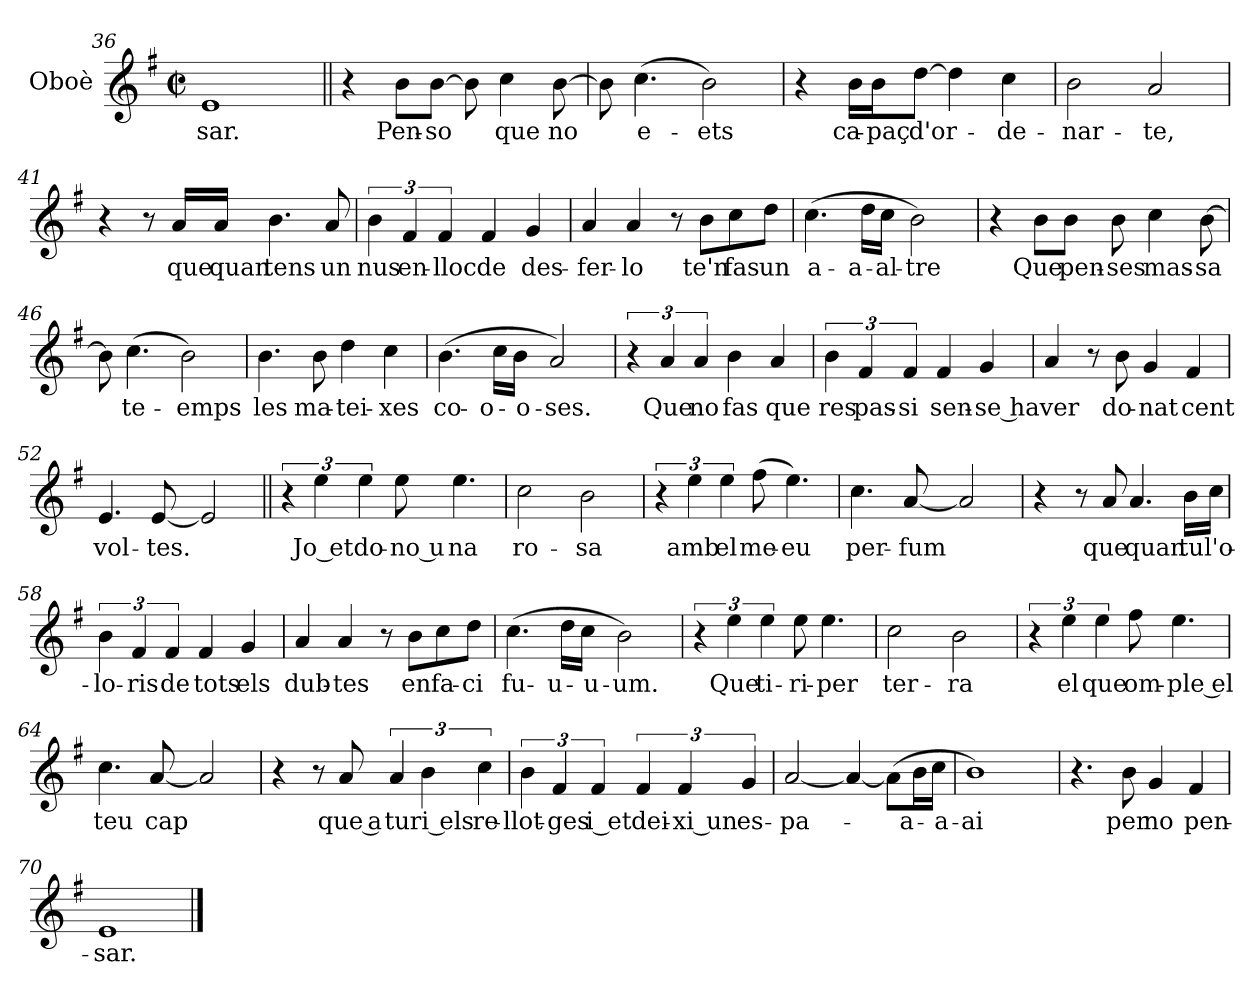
**kern	**text
*part1	*part1
*staff1	*staff1
*I"Oboè	*
*I'Ob.	*
*clefG2	*
*k[f#]	*
*M2/2	*
*met(c|)	*
=36	=36
!	!LO:LY:b
1e	-sar.
!!LO:PB:g=z
=37||	=37||
4r	.
!	!LO:LY:b
8b\L	Pen-
!	!LO:LY:b
[8b\J	-so
8b\]	.
!	!LO:LY:b
4cc\	que
!	!LO:LY:b
[8b\	no
=38	=38
8b\]	.
!	!LO:LY:b
(>4.cc\	e-
!	!LO:LY:b
2b\)	-ets
=39	=39
4r	.
!	!LO:LY:b
16b\LL	ca-
!	!LO:LY:b
16b\J	-paç
!	!LO:LY:b
[8dd\J	d'or-
4dd\]	.
!	!LO:LY:b
4cc\	-de-
=40	=40
!	!LO:LY:b
2b\	-nar-
!	!LO:LY:b
2a/	-te,
=41	=41
4r	.
8r	.
!	!LO:LY:b
16a/LL	que
!	!LO:LY:b
16a/JJ	quan
!	!LO:LY:b
4.b\	tens
!	!LO:LY:b
8a/	un
!!LO:LB:g=z
=42	=42
!	!LO:LY:b
6b\	nus
!	!LO:LY:b
6f#/	en-
!	!LO:LY:b
6f#/	-lloc
!	!LO:LY:b
4f#/	de
!	!LO:LY:b
4g/	des-
=43	=43
!	!LO:LY:b
4a/	-fer-
!	!LO:LY:b
4a/	-lo
8r	.
!	!LO:LY:b
8b\L	te'n
!	!LO:LY:b
8cc\	fas
!	!LO:LY:b
8dd\J	un
=44	=44
!	!LO:LY:b
(>4.cc\	a-
!	!LO:LY:b
16dd\LL	-a-
!	!LO:LY:b
16cc\JJ	-al-
!	!LO:LY:b
2b\)	-tre
=45	=45
4r	.
!	!LO:LY:b
8b\L	Que
!	!LO:LY:b
8b\J	pen-
!	!LO:LY:b
8b\	-ses
!	!LO:LY:b
4cc\	mas-
!	!LO:LY:b
[8b\	-sa
!!LO:LB:g=z
=46	=46
8b\]	.
!	!LO:LY:b
(>4.cc\	te-
!	!LO:LY:b
2b\)	-emps
=47	=47
!	!LO:LY:b
4.b\	les
!	!LO:LY:b
8b\	ma-
!	!LO:LY:b
4dd\	-tei-
!	!LO:LY:b
4cc\	-xes
=48	=48
!	!LO:LY:b
(>4.b\	co-
!	!LO:LY:b
16cc\LL	-o-
!	!LO:LY:b
16b\JJ	-o-
!	!LO:LY:b
2a/)	-ses.
=49	=49
6r	.
!	!LO:LY:b
6a/	Que
!	!LO:LY:b
6a/	no
!	!LO:LY:b
4b\	fas
!	!LO:LY:b
4a/	que
=50	=50
!	!LO:LY:b
6b\	res
!	!LO:LY:b
6f#/	pas-
!	!LO:LY:b
6f#/	-si
!	!LO:LY:b
4f#/	sen-
!	!LO:LY:b
4g/	se ha
!!LO:LB:g=z
=51	=51
!	!LO:LY:b
4a/	ver
8r	.
!	!LO:LY:b
8b\	do-
!	!LO:LY:b
4g/	-nat
!	!LO:LY:b
4f#/	cent
=52	=52
!	!LO:LY:b
4.e/	vol-
!	!LO:LY:b
[8e/	-tes.
2e/]	.
!!LO:LB:g=z
=53||	=53||
6r	.
!	!LO:LY:b
6ee\	Jo et
!	!LO:LY:b
6ee\	do-
!	!LO:LY:b
8ee\	no u
!	!LO:LY:b
4.ee\	-na
=54	=54
!	!LO:LY:b
2cc\	ro-
!	!LO:LY:b
2b\	-sa
=55	=55
6r	.
!	!LO:LY:b
6ee\	amb
!	!LO:LY:b
6ee\	el
!	!LO:LY:b
(>8ff#\	me-
!	!LO:LY:b
4.ee\)	-eu
=56	=56
!	!LO:LY:b
4.cc\	per-
!	!LO:LY:b
[8a/	-fum
2a/]	.
=57	=57
4r	.
8r	.
!	!LO:LY:b
8a/	que
!	!LO:LY:b
4.a/	quan
!	!LO:LY:b
16b\LL	tu
!	!LO:LY:b
16cc\JJ	l'o-
!!LO:LB:g=z
=58	=58
!	!LO:LY:b
6b\	-lo-
!	!LO:LY:b
6f#/	-ris
!	!LO:LY:b
6f#/	de
!	!LO:LY:b
4f#/	tots
!	!LO:LY:b
4g/	els
=59	=59
!	!LO:LY:b
4a/	dub-
!	!LO:LY:b
4a/	-tes
8r	.
!	!LO:LY:b
8b\L	en
!	!LO:LY:b
8cc\	fa-
!	!LO:LY:b
8dd\J	-ci
=60	=60
!	!LO:LY:b
(>4.cc\	fu-
!	!LO:LY:b
16dd\LL	-u-
!	!LO:LY:b
16cc\JJ	-u-
!	!LO:LY:b
2b\)	-um.
=61	=61
6r	.
!	!LO:LY:b
6ee\	Que
!	!LO:LY:b
6ee\	ti-
!	!LO:LY:b
8ee\	-ri-
!	!LO:LY:b
4.ee\	-per
=62	=62
!	!LO:LY:b
2cc\	ter-
!	!LO:LY:b
2b\	-ra
!!LO:LB:g=z
=63	=63
6r	.
!	!LO:LY:b
6ee\	el
!	!LO:LY:b
6ee\	que
!	!LO:LY:b
8ff#\	om-
!	!LO:LY:b
4.ee\	ple el
=64	=64
!	!LO:LY:b
4.cc\	teu
!	!LO:LY:b
[8a/	cap
2a/]	.
=65	=65
4r	.
8r	.
!	!LO:LY:b
8a/	que a
!	!LO:LY:b
6a/	-tu
!	!LO:LY:b
6b\	ri els
!	!LO:LY:b
6cc\	re-
=66	=66
!	!LO:LY:b
6b\	-llot-
!	!LO:LY:b
6f#/	-ges
!	!LO:LY:b
6f#/	i et
!	!LO:LY:b
6f#/	dei-
!	!LO:LY:b
6f#/	xi un
!	!LO:LY:b
6g/	es-
!!LO:LB:g=z
=67	=67
!	!LO:LY:b
[2a/	-pa-
4a/_	.
(>8a\L]	.
!	!LO:LY:b
16b\L	-a-
!	!LO:LY:b
16cc\JJ	-a-
=68	=68
!	!LO:LY:b
1b)	-ai
=69	=69
4.r	.
!	!LO:LY:b
8b\	per
!	!LO:LY:b
4g/	no
!	!LO:LY:b
4f#/	pen-
=70	=70
!	!LO:LY:b
1e	-sar.
==	==
*-	*-
